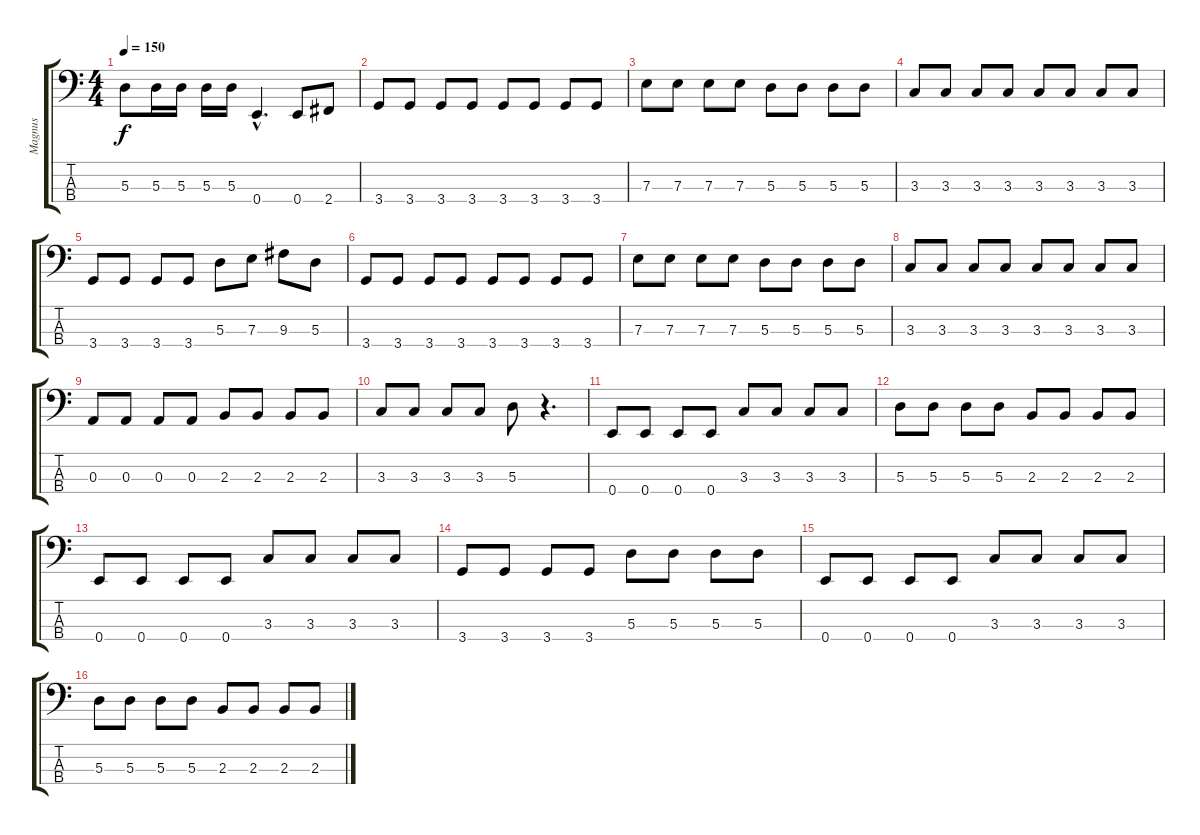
\track ("Magnus" "Magnus") {instrument electricbasspick}
\staff {score tabs}
\tuning (G2 D2 A1 E1) {hide}
\ts (4 4)
\tempo 150
\clef f4
\ks c
5.3.8{dy f} 5.3.16 5.3.16 5.3.16 5.3.16 0.4{hac}.4{d} 0.4.8 2.4.8 |
3.4.8 3.4.8 3.4.8 3.4.8 3.4.8 3.4.8 3.4.8 3.4.8 |
7.3.8 7.3.8 7.3.8 7.3.8 5.3.8 5.3.8 5.3.8 5.3.8 |
3.3.8 3.3.8 3.3.8 3.3.8 3.3.8 3.3.8 3.3.8 3.3.8 |
3.4.8 3.4.8 3.4.8 3.4.8 5.3.8 7.3.8 9.3.8 5.3.8 |
3.4.8 3.4.8 3.4.8 3.4.8 3.4.8 3.4.8 3.4.8 3.4.8 |
7.3.8 7.3.8 7.3.8 7.3.8 5.3.8 5.3.8 5.3.8 5.3.8 |
3.3.8 3.3.8 3.3.8 3.3.8 3.3.8 3.3.8 3.3.8 3.3.8 |
0.3.8 0.3.8 0.3.8 0.3.8 2.3.8 2.3.8 2.3.8 2.3.8 |
3.3.8 3.3.8 3.3.8 3.3.8 5.3.8 r.4{d} |
0.4.8 0.4.8 0.4.8 0.4.8 3.3.8 3.3.8 3.3.8 3.3.8 |
5.3.8 5.3.8 5.3.8 5.3.8 2.3.8 2.3.8 2.3.8 2.3.8 |
0.4.8 0.4.8 0.4.8 0.4.8 3.3.8 3.3.8 3.3.8 3.3.8 |
3.4.8 3.4.8 3.4.8 3.4.8 5.3.8 5.3.8 5.3.8 5.3.8 |
0.4.8 0.4.8 0.4.8 0.4.8 3.3.8 3.3.8 3.3.8 3.3.8 |
5.3.8 5.3.8 5.3.8 5.3.8 2.3.8 2.3.8 2.3.8 2.3.8
